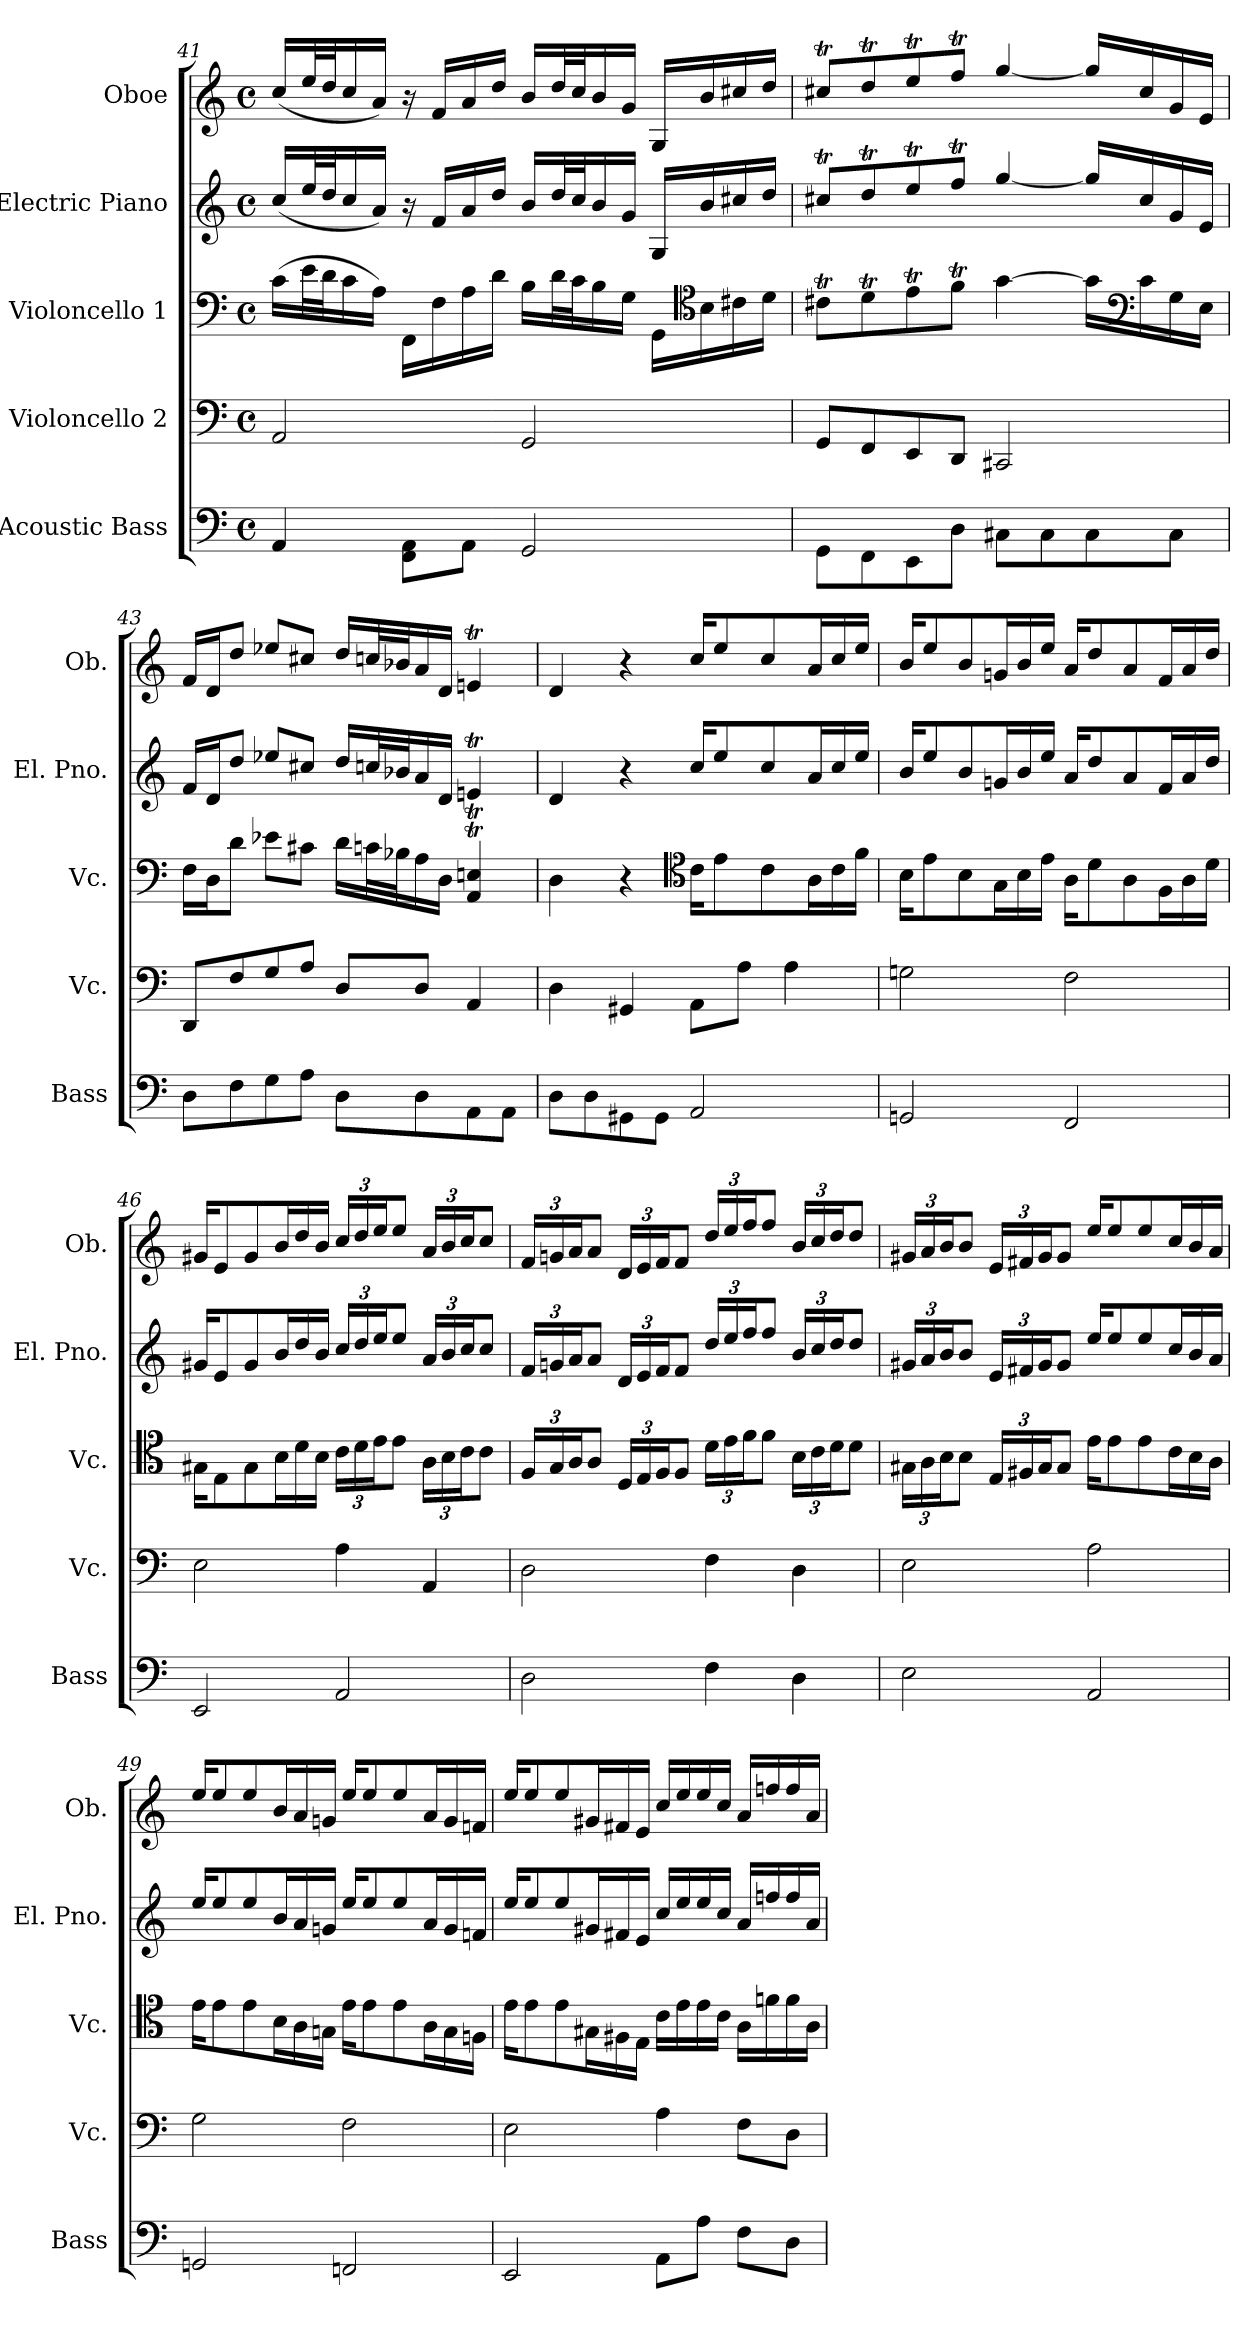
**kern	**kern	**kern	**kern	**kern
*part5	*part4	*part3	*part2	*part1
*staff5	*staff4	*staff3	*staff2	*staff1
*I"Acoustic Bass	*I"Violoncello 2	*I"Violoncello 1	*I"Electric Piano	*I"Oboe
*I'Bass	*I'Vc.	*I'Vc.	*I'El. Pno.	*I'Ob.
*clefF4	*clefF4	*clefF4	*clefG2	*clefG2
*ITrd7c12	*	*	*	*
*k[]	*k[]	*k[]	*k[]	*k[]
*M4/4	*M4/4	*M4/4	*M4/4	*M4/4
*met(c)	*met(c)	*met(c)	*met(c)	*met(c)
=41	=41	=41	=41	=41
4AAA/	2AA/	(>16c\LL	(<16cc/LL	(<16cc/LL
.	.	32e\L	32ee/L	32ee/L
.	.	32d\J	32dd/J	32dd/J
.	.	16c\	16cc/	16cc/
.	.	16A\JJ)	16a/JJ)	16a/JJ)
8FFF\ 8AAA\L	.	16FF\LL	16r	16r
.	.	16F\	16f/LL	16f/LL
8AAA\J	.	16A\	16a/	16a/
.	.	16d\JJ	16dd/JJ	16dd/JJ
2GGG/	2GG/	16B\LL	16b/LL	16b/LL
.	.	32d\L	32dd/L	32dd/L
.	.	32c\J	32cc/J	32cc/J
.	.	16B\	16b/	16b/
.	.	16G\JJ	16g/JJ	16g/JJ
.	.	16GG\LL	16G/LL	16G/LL
*	*	*clefC4	*	*
.	.	16B\	16b/	16b/
.	.	16c#X\	16cc#X/	16cc#X/
.	.	16d\JJ	16dd/JJ	16dd/JJ
!!LO:LB:g=z
=42	=42	=42	=42	=42
8GGG\L	8GG/L	8c#Xt\L	8cc#Xt/L	8cc#Xt/L
8FFF\	8FF/	8dT\	8ddT/	8ddT/
8EEE\	8EE/	8et\	8eet/	8eet/
8DD\J	8DD/J	8fT\J	8ffT/J	8ffT/J
8CC#X\L	2CC#X/	[4g\	[4gg/	[4gg/
8CC#\	.	.	.	.
8CC#\	.	16g\LL]	16gg/LL]	16gg/LL]
*	*	*clefF4	*	*
.	.	16c#\	16cc#/	16cc#/
8CC#\J	.	16G\	16g/	16g/
.	.	16E\JJ	16e/JJ	16e/JJ
=43	=43	=43	=43	=43
8DD\L	8DD/L	16F\LL	16f/LL	16f/LL
.	.	16D\J	16d/J	16d/J
8FF\	8F/	8d\J	8dd/J	8dd/J
8GG\	8G/	8e-X\L	8ee-X/L	8ee-X/L
8AA\J	8A/J	8c#X\J	8cc#X/J	8cc#X/J
8DD\L	8D/L	16d\LL	16dd/LL	16dd/LL
.	.	32cn\L	32ccn/L	32ccn/L
.	.	32B-X\J	32b-X/J	32b-X/J
8DD\	8D/J	16A\	16a/	16a/
.	.	16D\JJ	16d/JJ	16d/JJ
8AAA\	4AA/	4AA/T 4En/T	4ent/	4ent/
8AAA\J	.	.	.	.
=44	=44	=44	=44	=44
8DD\L	4D\	4D\	4d/	4d/
8DD\	.	.	.	.
8GGG#X\	4GG#X/	4r	4r	4r
8GGG#\J	.	.	.	.
*	*	*clefC4	*	*
2AAA/	8AA\L	16c\KL	16cc/KL	16cc/KL
.	.	8e\	8ee/	8ee/
.	8A\J	.	.	.
.	.	8c\	8cc/	8cc/
.	4A\	.	.	.
.	.	16A\L	16a/L	16a/L
.	.	16c\	16cc/	16cc/
.	.	16f\JJ	16ee/JJ	16ee/JJ
!!LO:PB:g=z
=45	=45	=45	=45	=45
2GGGn/	2Gn\	16B\KL	16b/KL	16b/KL
.	.	8e\	8ee/	8ee/
.	.	8B\	8b/	8b/
.	.	16G\L	16gn/L	16gn/L
.	.	16B\	16b/	16b/
.	.	16e\JJ	16ee/JJ	16ee/JJ
2FFF/	2F\	16A\KL	16a/KL	16a/KL
.	.	8d\	8dd/	8dd/
.	.	8A\	8a/	8a/
.	.	16F\L	16f/L	16f/L
.	.	16A\	16a/	16a/
.	.	16d\JJ	16dd/JJ	16dd/JJ
=46	=46	=46	=46	=46
2EEE/	2E\	16G#X\KL	16g#X/KL	16g#X/KL
.	.	8E\	8e/	8e/
.	.	8G#\	8g#/	8g#/
.	.	16B\L	16b/L	16b/L
.	.	16d\	16dd/	16dd/
.	.	16B\JJ	16b/JJ	16b/JJ
*	*	*Xbrackettup	*Xbrackettup	*Xbrackettup
2AAA/	4A\	24c\LL	24cc/LL	24cc/LL
.	.	24d\	24dd/	24dd/
.	.	24e\J	24ee/J	24ee/J
.	.	8e\J	8ee/J	8ee/J
.	4AA/	24A\LL	24a/LL	24a/LL
.	.	24B\	24b/	24b/
.	.	24c\J	24cc/J	24cc/J
.	.	8c\J	8cc/J	8cc/J
=47	=47	=47	=47	=47
2DD\	2D\	24F/LL	24f/LL	24f/LL
.	.	24G/	24gn/	24gn/
.	.	24A/J	24a/J	24a/J
.	.	8A/J	8a/J	8a/J
.	.	24D/LL	24d/LL	24d/LL
.	.	24E/	24e/	24e/
.	.	24F/J	24f/J	24f/J
.	.	8F/J	8f/J	8f/J
4FF\	4F\	24d\LL	24dd/LL	24dd/LL
.	.	24e\	24ee/	24ee/
.	.	24f\J	24ff/J	24ff/J
.	.	8f\J	8ff/J	8ff/J
4DD\	4D\	24B\LL	24b/LL	24b/LL
.	.	24c\	24cc/	24cc/
.	.	24d\J	24dd/J	24dd/J
.	.	8d\J	8dd/J	8dd/J
!!LO:LB:g=z
=48	=48	=48	=48	=48
2EE\	2E\	24G#X\LL	24g#X/LL	24g#X/LL
.	.	24A\	24a/	24a/
.	.	24B\J	24b/J	24b/J
.	.	8B\J	8b/J	8b/J
.	.	24E/LL	24e/LL	24e/LL
.	.	24F#X/	24f#X/	24f#X/
.	.	24G#/J	24g#/J	24g#/J
.	.	8G#/J	8g#/J	8g#/J
2AAA/	2A\	16e\KL	16ee/KL	16ee/KL
.	.	8e\	8ee/	8ee/
.	.	8e\	8ee/	8ee/
.	.	16c\L	16cc/L	16cc/L
.	.	16B\	16b/	16b/
.	.	16A\JJ	16a/JJ	16a/JJ
=49	=49	=49	=49	=49
2GGGn/	2G\	16e\KL	16ee/KL	16ee/KL
.	.	8e\	8ee/	8ee/
.	.	8e\	8ee/	8ee/
.	.	16B\L	16b/L	16b/L
.	.	16A\	16a/	16a/
.	.	16Gn\JJ	16gn/JJ	16gn/JJ
2FFFn/	2F\	16e\KL	16ee/KL	16ee/KL
.	.	8e\	8ee/	8ee/
.	.	8e\	8ee/	8ee/
.	.	16A\L	16a/L	16a/L
.	.	16G\	16g/	16g/
.	.	16Fn\JJ	16fn/JJ	16fn/JJ
=50	=50	=50	=50	=50
2EEE/	2E\	16e\KL	16ee/KL	16ee/KL
.	.	8e\	8ee/	8ee/
.	.	8e\	8ee/	8ee/
.	.	16G#X\L	16g#X/L	16g#X/L
.	.	16F#X\	16f#X/	16f#X/
.	.	16E\JJ	16e/JJ	16e/JJ
8AAA\L	4A\	16c\LL	16cc/LL	16cc/LL
.	.	16e\	16ee/	16ee/
8AA\J	.	16e\	16ee/	16ee/
.	.	16c\JJ	16cc/JJ	16cc/JJ
8FF\L	8F\L	16A\LL	16a/LL	16a/LL
.	.	16fn\	16ffn/	16ffn/
8DD\J	8D\J	16f\	16ff/	16ff/
.	.	16A\JJ	16a/JJ	16a/JJ
=	=	=	=	=
*-	*-	*-	*-	*-
